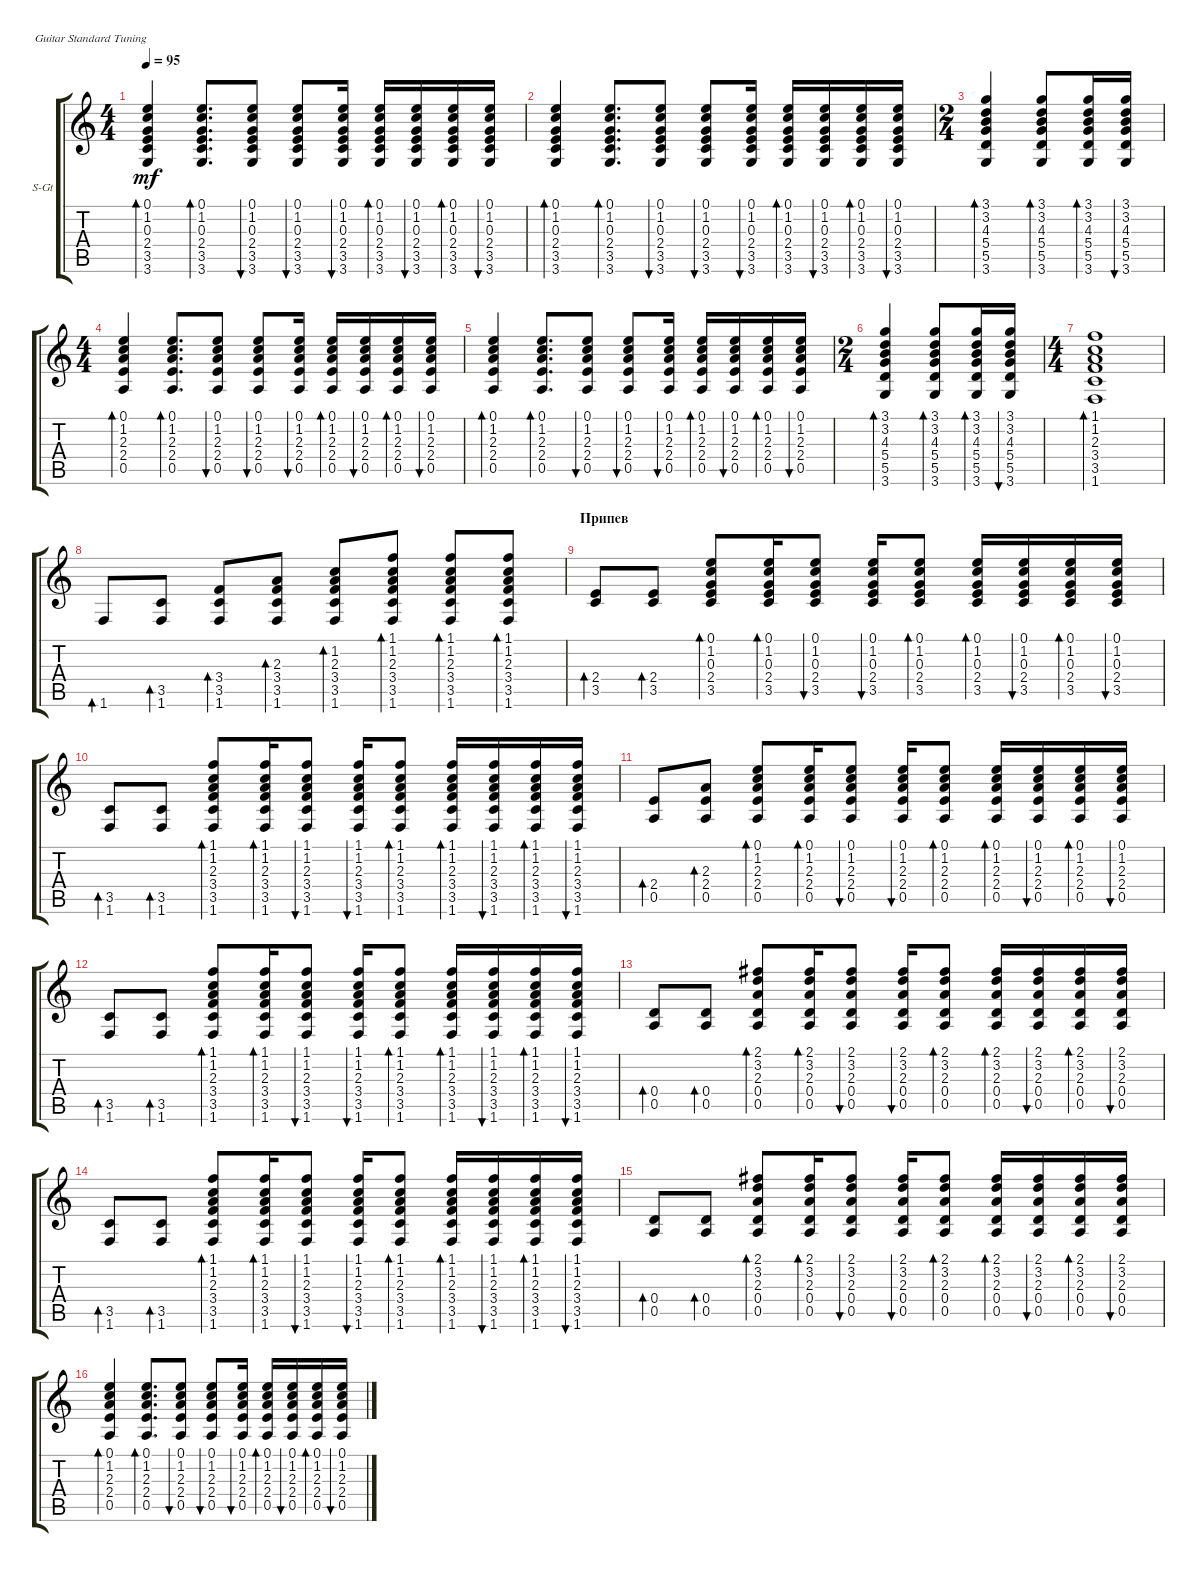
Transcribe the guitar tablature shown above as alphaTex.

\defaultSystemsLayout 4
\bracketExtendMode groupsimilarinstruments
\firstSystemTrackNameOrientation horizontal
\otherSystemsTrackNameOrientation horizontal
\track ("Steel Guitar" "S-Gt") {instrument acousticguitarsteel}
\staff {score tabs}
\tuning (E4 B3 G3 D3 A2 E2)
\ts (4 4)
\tempo 95
\clef g2
\ks c
(3.6 3.5 2.4 0.3 1.2 0.1).4{bd 30 dy mf} (3.6 3.5 2.4 0.3 1.2 0.1).8{d bd 30} (3.6 3.5 2.4 0.3 1.2 0.1).8{bu 30} (3.6 3.5 2.4 0.3 1.2 0.1).8{bu 30} (3.6 3.5 2.4 0.3 1.2 0.1).16{bu 30} (3.6 3.5 2.4 0.3 1.2 0.1).16{bd 30} (3.6 3.5 2.4 0.3 1.2 0.1).16{bu 30} (3.6 3.5 2.4 0.3 1.2 0.1).16{bd 30} (3.6 3.5 2.4 0.3 1.2 0.1).16{bu 30} |
(3.6 3.5 2.4 0.3 1.2 0.1).4{bd 30} (3.6 3.5 2.4 0.3 1.2 0.1).8{d bd 30} (3.6 3.5 2.4 0.3 1.2 0.1).8{bu 30} (3.6 3.5 2.4 0.3 1.2 0.1).8{bu 30} (3.6 3.5 2.4 0.3 1.2 0.1).16{bu 30} (3.6 3.5 2.4 0.3 1.2 0.1).16{bd 30} (3.6 3.5 2.4 0.3 1.2 0.1).16{bu 30} (3.6 3.5 2.4 0.3 1.2 0.1).16{bd 30} (3.6 3.5 2.4 0.3 1.2 0.1).16{bu 30} |
\ts (2 4)
(5.5 3.6 5.4 4.3 3.2 3.1).4{bd 30} (5.5 3.6 5.4 4.3 3.2 3.1).8{bd 30} (5.5 3.6 5.4 4.3 3.2 3.1).16{bd 30} (5.5 3.6 5.4 4.3 3.2 3.1).16{bu 30} |
\ts (4 4)
(0.5 2.4 2.3 1.2 0.1).4{bd 30} (0.5 2.4 2.3 1.2 0.1).8{d bd 30} (0.5 2.4 2.3 1.2 0.1).8{bu 30} (0.5 2.4 2.3 1.2 0.1).8{bu 30} (0.5 2.4 2.3 1.2 0.1).16{bu 30} (0.5 2.4 2.3 1.2 0.1).16{bd 30} (0.5 2.4 2.3 1.2 0.1).16{bu 30} (0.5 2.4 2.3 1.2 0.1).16{bd 30} (0.5 2.4 2.3 1.2 0.1).16{bu 30} |
(0.5 2.4 2.3 1.2 0.1).4{bd 30} (0.5 2.4 2.3 1.2 0.1).8{d bd 30} (0.5 2.4 2.3 1.2 0.1).8{bu 30} (0.5 2.4 2.3 1.2 0.1).8{bu 30} (0.5 2.4 2.3 1.2 0.1).16{bu 30} (0.5 2.4 2.3 1.2 0.1).16{bd 30} (0.5 2.4 2.3 1.2 0.1).16{bu 30} (0.5 2.4 2.3 1.2 0.1).16{bd 30} (0.5 2.4 2.3 1.2 0.1).16{bu 30} |
\ts (2 4)
(5.5 3.6 5.4 4.3 3.2 3.1).4{bd 30} (5.5 3.6 5.4 4.3 3.2 3.1).8{bd 30} (5.5 3.6 5.4 4.3 3.2 3.1).16{bd 30} (5.5 3.6 5.4 4.3 3.2 3.1).16{bu 30} |
\ts (4 4)
(1.6 3.5 3.4 2.3 1.2 1.1).1{bd 30} |
1.6.8{bd 30} (1.6 3.5).8{bd 30} (1.6 3.5 3.4).8{bd 30} (1.6 3.5 3.4 2.3).8{bd 30} (1.6 3.5 3.4 2.3 1.2).8{bd 30} (1.6 3.5 3.4 2.3 1.2 1.1).8{bd 30} (1.6 3.5 3.4 2.3 1.2 1.1).8{bd 30} (1.6 3.5 3.4 2.3 1.2 1.1).8{bd 30} |
\section ("" "Припев")
(3.5 2.4).8{bd 30} (3.5 2.4).8{bd 30} (3.5 2.4 0.3 1.2 0.1).8{bd 30} (3.5 2.4 0.3 1.2 0.1).16{bd 30} (3.5 2.4 0.3 1.2 0.1).8{bu 30} (3.5 2.4 0.3 1.2 0.1).16{bu 30} (3.5 2.4 0.3 1.2 0.1).8{bd 30} (3.5 2.4 0.3 1.2 0.1).16{bd 30} (3.5 2.4 0.3 1.2 0.1).16{bu 30} (3.5 2.4 0.3 1.2 0.1).16{bd 30} (3.5 2.4 0.3 1.2 0.1).16{bu 30} |
(1.6 3.5).8{bd 30} (1.6 3.5).8{bd 30} (1.6 3.5 3.4 2.3 1.2 1.1).8{bd 30} (1.6 3.5 3.4 2.3 1.2 1.1).16{bd 30} (1.6 3.5 3.4 2.3 1.2 1.1).8{bu 30} (1.6 3.5 3.4 2.3 1.2 1.1).16{bu 30} (1.6 3.5 3.4 2.3 1.2 1.1).8{bd 30} (1.6 3.5 3.4 2.3 1.2 1.1).16{bd 30} (1.6 3.5 3.4 2.3 1.2 1.1).16{bu 30} (1.6 3.5 3.4 2.3 1.2 1.1).16{bd 30} (1.6 3.5 3.4 2.3 1.2 1.1).16{bu 30} |
(0.5 2.4).8{bd 30} (0.5 2.4 2.3).8{bd 30} (0.5 2.4 2.3 1.2 0.1).8{bd 30} (0.5 2.4 2.3 1.2 0.1).16{bd 30} (0.5 2.4 2.3 1.2 0.1).8{bu 30} (0.5 2.4 2.3 1.2 0.1).16{bu 30} (0.5 2.4 2.3 1.2 0.1).8{bd 30} (0.5 2.4 2.3 1.2 0.1).16{bd 30} (0.5 2.4 2.3 1.2 0.1).16{bu 30} (0.5 2.4 2.3 1.2 0.1).16{bd 30} (0.5 2.4 2.3 1.2 0.1).16{bu 30} |
(1.6 3.5).8{bd 30} (1.6 3.5).8{bd 30} (1.6 3.5 3.4 2.3 1.2 1.1).8{bd 30} (1.6 3.5 3.4 2.3 1.2 1.1).16{bd 30} (1.6 3.5 3.4 2.3 1.2 1.1).8{bu 30} (1.6 3.5 3.4 2.3 1.2 1.1).16{bu 30} (1.6 3.5 3.4 2.3 1.2 1.1).8{bd 30} (1.6 3.5 3.4 2.3 1.2 1.1).16{bd 30} (1.6 3.5 3.4 2.3 1.2 1.1).16{bu 30} (1.6 3.5 3.4 2.3 1.2 1.1).16{bd 30} (1.6 3.5 3.4 2.3 1.2 1.1).16{bu 30} |
(0.5 0.4).8{bd 30} (0.5 0.4).8{bd 30} (0.5 0.4 2.3 3.2 2.1).8{bd 30} (0.5 0.4 2.3 3.2 2.1).16{bd 30} (0.5 0.4 2.3 3.2 2.1).8{bu 30} (0.5 0.4 2.3 3.2 2.1).16{bu 30} (0.5 0.4 2.3 3.2 2.1).8{bd 30} (0.5 0.4 2.3 3.2 2.1).16{bd 30} (0.5 0.4 2.3 3.2 2.1).16{bu 30} (0.5 0.4 2.3 3.2 2.1).16{bd 30} (0.5 0.4 2.3 3.2 2.1).16{bu 30} |
(1.6 3.5).8{bd 30} (1.6 3.5).8{bd 30} (1.6 3.5 3.4 2.3 1.2 1.1).8{bd 30} (1.6 3.5 3.4 2.3 1.2 1.1).16{bd 30} (1.6 3.5 3.4 2.3 1.2 1.1).8{bu 30} (1.6 3.5 3.4 2.3 1.2 1.1).16{bu 30} (1.6 3.5 3.4 2.3 1.2 1.1).8{bd 30} (1.6 3.5 3.4 2.3 1.2 1.1).16{bd 30} (1.6 3.5 3.4 2.3 1.2 1.1).16{bu 30} (1.6 3.5 3.4 2.3 1.2 1.1).16{bd 30} (1.6 3.5 3.4 2.3 1.2 1.1).16{bu 30} |
(0.5 0.4).8{bd 30} (0.5 0.4).8{bd 30} (0.5 0.4 2.3 3.2 2.1).8{bd 30} (0.5 0.4 2.3 3.2 2.1).16{bd 30} (0.5 0.4 2.3 3.2 2.1).8{bu 30} (0.5 0.4 2.3 3.2 2.1).16{bu 30} (0.5 0.4 2.3 3.2 2.1).8{bd 30} (0.5 0.4 2.3 3.2 2.1).16{bd 30} (0.5 0.4 2.3 3.2 2.1).16{bu 30} (0.5 0.4 2.3 3.2 2.1).16{bd 30} (0.5 0.4 2.3 3.2 2.1).16{bu 30} |
(0.5 2.4 2.3 1.2 0.1).4{bd 30} (0.5 2.4 2.3 1.2 0.1).8{d bd 30} (0.5 2.4 2.3 1.2 0.1).8{bu 30} (0.5 2.4 2.3 1.2 0.1).8{bu 30} (0.5 2.4 2.3 1.2 0.1).16{bu 30} (0.5 2.4 2.3 1.2 0.1).16{bd 30} (0.5 2.4 2.3 1.2 0.1).16{bu 30} (0.5 2.4 2.3 1.2 0.1).16{bd 30} (0.5 2.4 2.3 1.2 0.1).16{bu 30}
